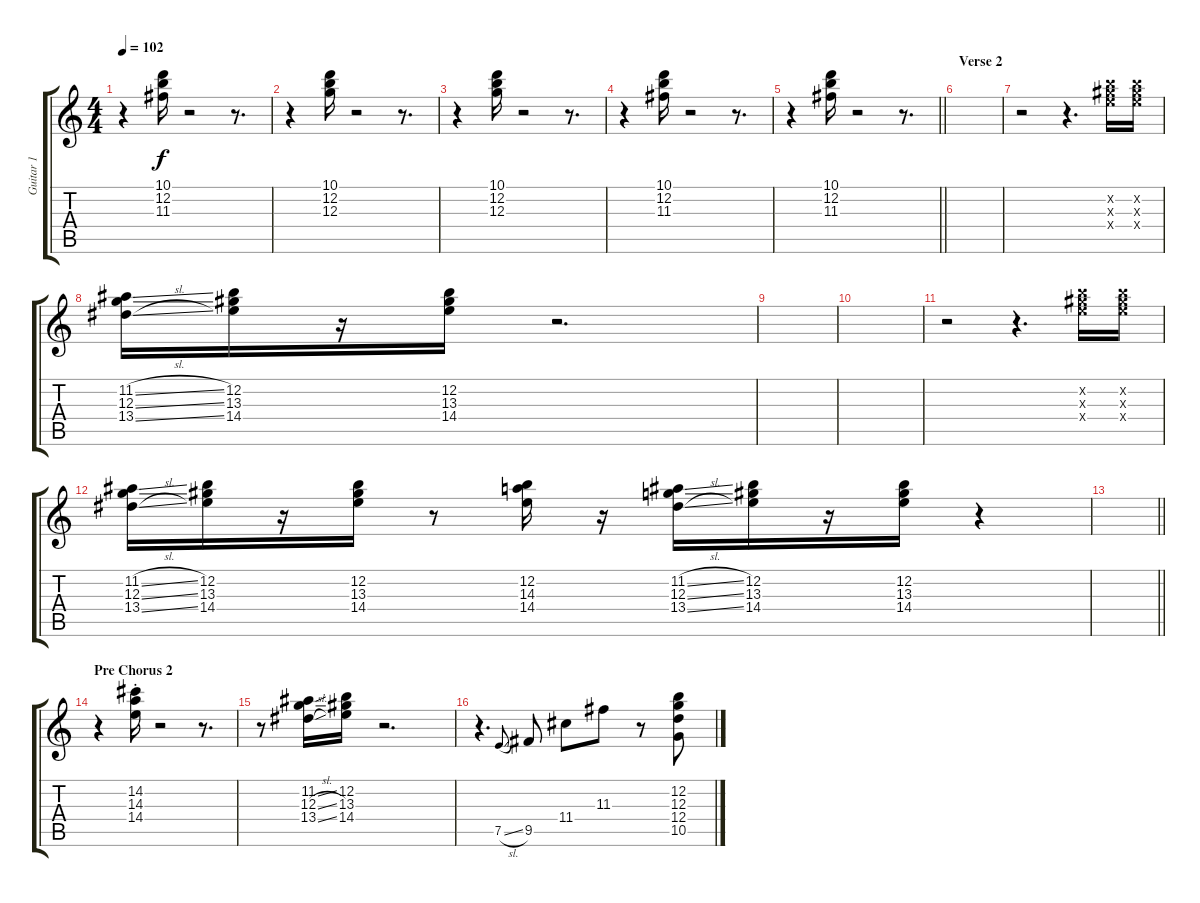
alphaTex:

\track ("Guitar 1" "Guitar 1") {instrument electricguitarclean}
\staff {score tabs}
\tuning (E4 B3 G3 D3 A2 E2) {hide}
\ts (4 4)
\tempo 102
\clef g2
\ks c
r.4{dy f} (10.1 12.2 11.3).16 r.2 r.8{d} |
r.4 (10.1 12.2 12.3).16 r.2 r.8{d} |
r.4 (10.1 12.2 12.3).16 r.2 r.8{d} |
r.4 (10.1 12.2 11.3).16 r.2 r.8{d} |
\barLineRight lightlight
r.4 (10.1 12.2 11.3).16 r.2 r.8{d} |
\section ("" "Verse 2")
|
r.2 r.4{d} (12.2{x} 13.3{x} 14.4{x}).16 (12.2{x} 13.3{x} 14.4{x}).16 |
(11.2{sl} 12.3{sl} 13.4{sl}).16 (12.2 13.3 14.4).16 r.16 (12.2 13.3 14.4).16 r.2{d} |
|
|
r.2 r.4{d} (12.2{x} 13.3{x} 14.4{x}).16 (12.2{x} 13.3{x} 14.4{x}).16 |
(11.2{sl} 12.3{sl} 13.4{sl}).16 (12.2 13.3 14.4).16 r.16 (12.2 13.3 14.4).16 r.8 (12.2 14.3 14.4).16 r.16 (11.2{sl} 12.3{sl} 13.4{sl}).16 (12.2 13.3 14.4).16 r.16 (12.2 13.3 14.4).16 r.4 |
\barLineRight lightlight
|
\section ("" "Pre Chorus 2")
r.4 (14.2{st} 14.3{st} 14.4{st}).16 r.2 r.8{d} |
r.8 (11.2{ss} 12.3{sl} 13.4{sl}).16 (12.2 13.3 14.4).16 r.2{d} |
r.4{d} 7.5{sl}.8{gr onbeat} 9.5.8 11.4.8 11.3.8 r.8 (12.2 12.3 12.4 10.5).8
